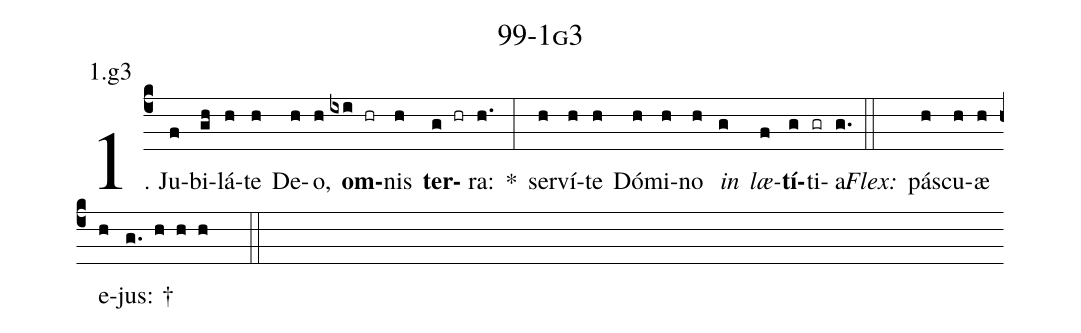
name: 99-1g3;
annotation: 1.g3;
%%
(c4)1. Ju(f)bi(gh)lá(h)te(h) De(h)o,(h) <b>om</b>(ixi hr)nis(h) <b>ter</b>(g hr)ra:(h.) *(:) ser(h)ví(h)te(h) Dó(h)mi(h)no(h) <i>in</i>(g) <i>læ</i>(f)<b>tí</b>(g)ti(gr)a.(g.) (::)
<i>Flex:</i>()  pás(h)cu(h)æ(h) e(h)jus: †(g. h h h  ::)
